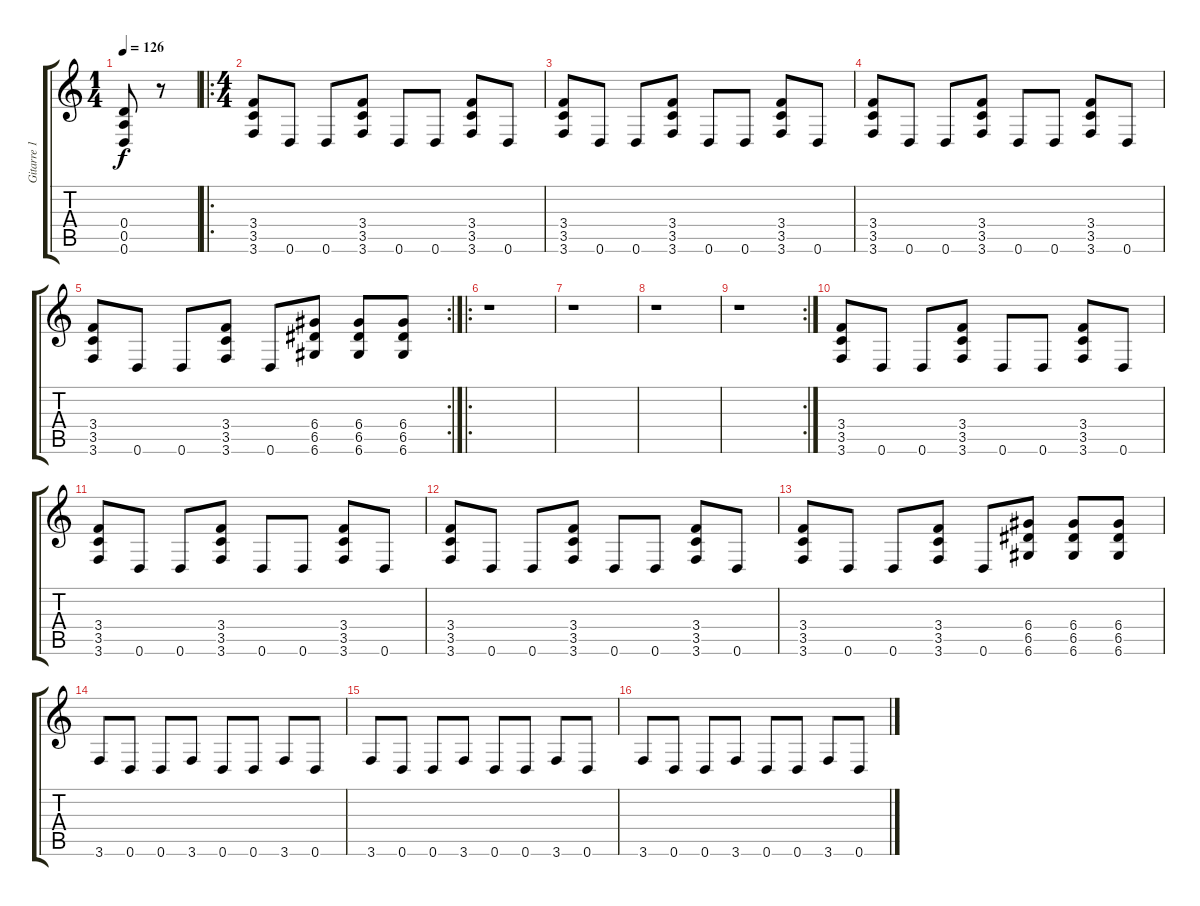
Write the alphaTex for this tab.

\track ("Gitarre 1" "Gitarre 1") {instrument distortionguitar}
\staff {score tabs}
\tuning (E4 B3 G3 D3 A2 D2) {hide}
\ts (1 4)
\tempo 126
\clef g2
\ks c
(0.4 0.5 0.6).8{dy f instrument distortionguitar} r.8 |
\ro
\ts (4 4)
(3.4 3.5 3.6).8 0.6.8 0.6.8 (3.4 3.5 3.6).8 0.6.8 0.6.8 (3.4 3.5 3.6).8 0.6.8 |
(3.4 3.5 3.6).8 0.6.8 0.6.8 (3.4 3.5 3.6).8 0.6.8 0.6.8 (3.4 3.5 3.6).8 0.6.8 |
(3.4 3.5 3.6).8 0.6.8 0.6.8 (3.4 3.5 3.6).8 0.6.8 0.6.8 (3.4 3.5 3.6).8 0.6.8 |
\rc 2
(3.4 3.5 3.6).8 0.6.8 0.6.8 (3.4 3.5 3.6).8 0.6.8 (6.4 6.5 6.6).8 (6.4 6.5 6.6).8 (6.4 6.5 6.6).8 |
\ro
r.1 |
r.1 |
r.1 |
\rc 2
r.1 |
(3.4 3.5 3.6).8 0.6.8 0.6.8 (3.4 3.5 3.6).8 0.6.8 0.6.8 (3.4 3.5 3.6).8 0.6.8 |
(3.4 3.5 3.6).8 0.6.8 0.6.8 (3.4 3.5 3.6).8 0.6.8 0.6.8 (3.4 3.5 3.6).8 0.6.8 |
(3.4 3.5 3.6).8 0.6.8 0.6.8 (3.4 3.5 3.6).8 0.6.8 0.6.8 (3.4 3.5 3.6).8 0.6.8 |
(3.4 3.5 3.6).8 0.6.8 0.6.8 (3.4 3.5 3.6).8 0.6.8 (6.4 6.5 6.6).8 (6.4 6.5 6.6).8 (6.4 6.5 6.6).8 |
3.6.8{volume 7 instrument acousticguitarsteel} 0.6.8 0.6.8 3.6.8 0.6.8 0.6.8 3.6.8 0.6.8 |
3.6.8 0.6.8 0.6.8 3.6.8 0.6.8 0.6.8 3.6.8 0.6.8 |
3.6.8 0.6.8 0.6.8 3.6.8 0.6.8 0.6.8 3.6.8 0.6.8
